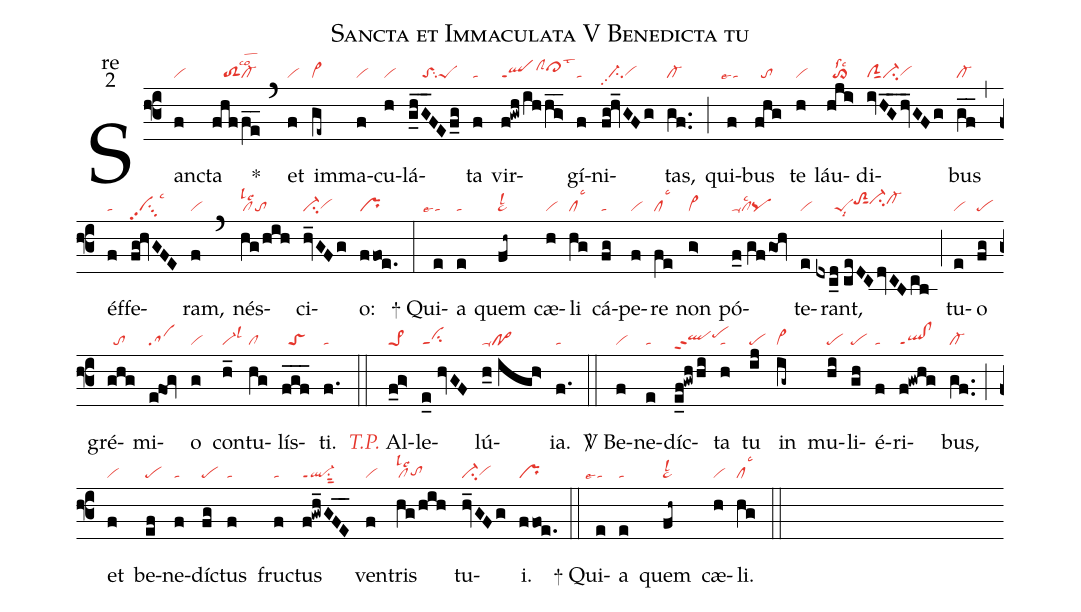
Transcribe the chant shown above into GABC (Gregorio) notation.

name:Sancta et Immaculata V Benedicta tu;
office-part:re;
mode:2;
nabc-lines:1;
%%
(f3) San(f|vi)cta(fhffe__|///toS2`cl-lsco2) <sp>*</sp>(`)
et(f|vi) im(ge~|vi>)ma(f|vi)cu(h|vi)lá(ghG___FEf_g|////toSsu2peS)ta(f|ta)
vir(f!gwh/ihhg>__|qlppt1clShicl>hilst3)gí(f|ta)ni(fg!hv_GFg|//ci-pp2vihg)tas,(gf..|cl-) (;)
qui(f|``talse4)bus(fhg|//to) te(h|vi) láu(hji>|//to>lssc2)di(ivHG__hv_GFg|clSsut1ci-vihg)bus(gf__|cl-) (,)
éf(f|ta)fe(fg!hvGFE|ci1pp2lsc3)ram,(f|vi) (`) nés(hg/hih|cllslc2to)ci(hv_GFg|ci-vihg)o:(ffoe.|pr) (:)

<sp>+</sp> Qui(e|```talse4)a(e|ta) quem(fh~|ta>lsl2) cæ(h|vi)li(hg|cllsc3)
cá(fg|ta)pe(f|vi)re(fe|cllsc3) non(g>|vi>) pó(f_0//gfgoh|ta-cllsc2pq)te(e|vi)rant,(dxc_d//ceDCdvCBcb|//////peSlsi8toS2hisut1ci-hicl-hi) (;)
tu(e|vi)o(fg|pe) gré(ghg|//to)mi(e@fog|sa)o(g|vi) con(h_|vi-lsl3)tu(hg|cl)lís(fgf___|//toS)ti.(f.|ta) (::)

<i><c>T.P.</c></i> {A}l(f_g>|pe>1)le(e_0//hvGF|cippt1)lú(h_0//igh>|po>ppu1)ia.(f.|ta) (::)

<sp>V/</sp> Be(f|vi)ne(e|ta)díc(e_f!gwhhi|qlhhppt2pehi)ta(h|ta) tu(ij|pe)
in(ig~|vi>) mu(hi|pe)li(gh|pe)é(f|ta)ri(f!gwhg|ql!clppt1)bus,(gf..|cl-) (;)
et(f|vi) be(ef|pe)ne(f|ta)díc(fg|pe)tus(f|ta) fruc(f|ta)tus(f!gwh_GFE__|ql-ppt1su1sut2)
ven(f|vi)tris(hg/hih|cllslc2tohg) tu(hv_GFg|ci-vihg)i.(ffoe.|pr) (::)

<sp>+</sp> Qui(e|```talse4)a(e|ta) quem(fh~|ta>lsl2) cæ(h|vi)li.(hg|cllsc3) (::)
